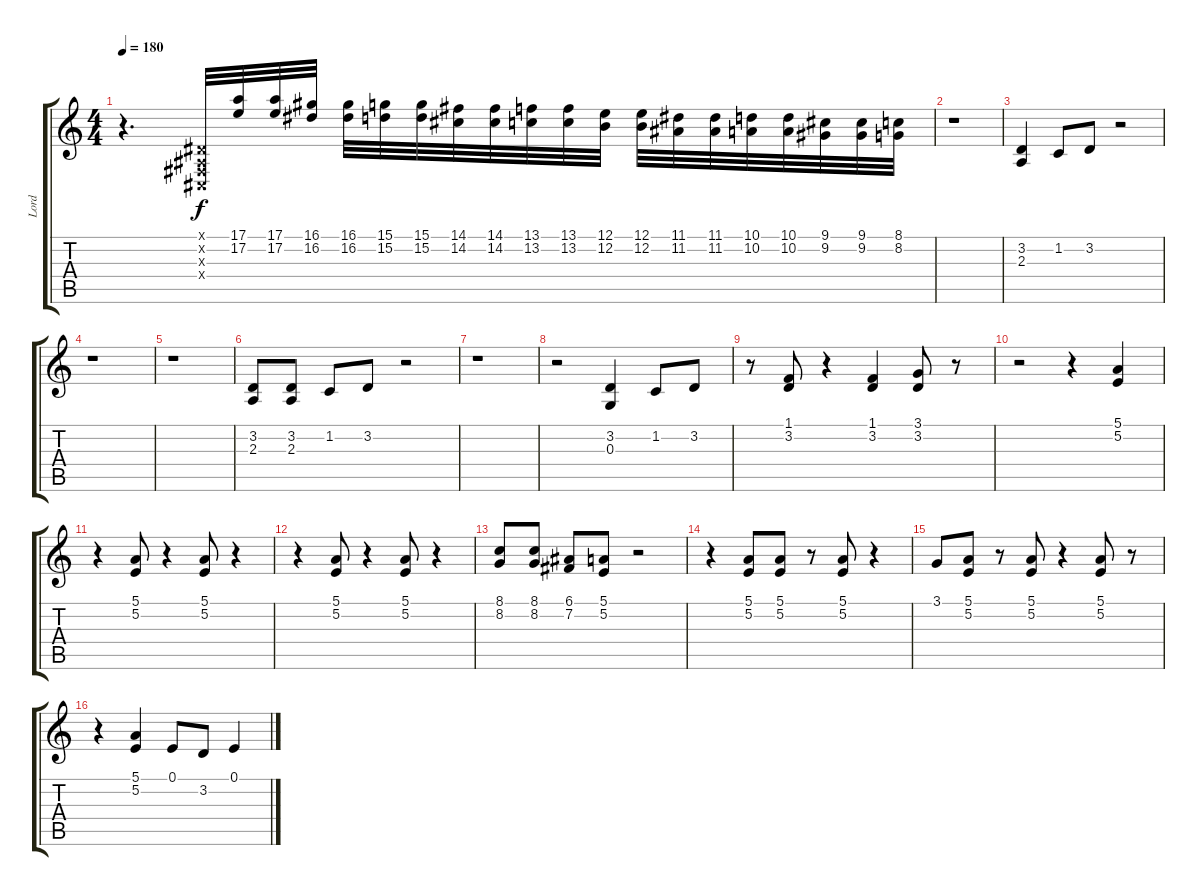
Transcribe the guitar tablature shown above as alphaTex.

\track ("Lord" "Lord") {instrument rockorgan}
\staff {score tabs}
\tuning (E4 B3 G3 D3 A2 E2) {hide}
\ts (4 4)
\tempo 180
\clef g2
\ks c
r.4{d dy f instrument rockorgan} (-1.1{x} -1.2{x} -1.3{x} -1.4{x}).32 (17.1 17.2).32 (17.1 17.2).32 (16.1 16.2).32 (16.1 16.2).32 (15.1 15.2).32 (15.1 15.2).32 (14.1 14.2).32 (14.1 14.2).32 (13.1 13.2).32 (13.1 13.2).32 (12.1 12.2).32 (12.1 12.2).32 (11.1 11.2).32 (11.1 11.2).32 (10.1 10.2).32 (10.1 10.2).32 (9.1 9.2).32 (9.1 9.2).32 (8.1 8.2).32 |
r.1 |
(3.2 2.3).4 1.2.8 3.2.8 r.2 |
r.1 |
r.1 |
(3.2 2.3).8 (3.2 2.3).8 1.2.8 3.2.8 r.2 |
r.1 |
r.2 (3.2 0.3).4 1.2.8 3.2.8 |
r.8 (1.1 3.2).8 r.4 (1.1 3.2).4 (3.1 3.2).8 r.8 |
r.2 r.4 (5.1 5.2).4 |
r.4 (5.1 5.2).8 r.4 (5.1 5.2).8 r.4 |
r.4 (5.1 5.2).8 r.4 (5.1 5.2).8 r.4 |
(8.1 8.2).8 (8.1 8.2).8 (6.1 7.2).8 (5.1 5.2).8 r.2 |
r.4 (5.1 5.2).8 (5.1 5.2).8 r.8 (5.1 5.2).8 r.4 |
3.1.8 (5.1 5.2).8 r.8 (5.1 5.2).8 r.4 (5.1 5.2).8 r.8 |
r.4 (5.1 5.2).4 0.1.8 3.2.8 0.1.4
